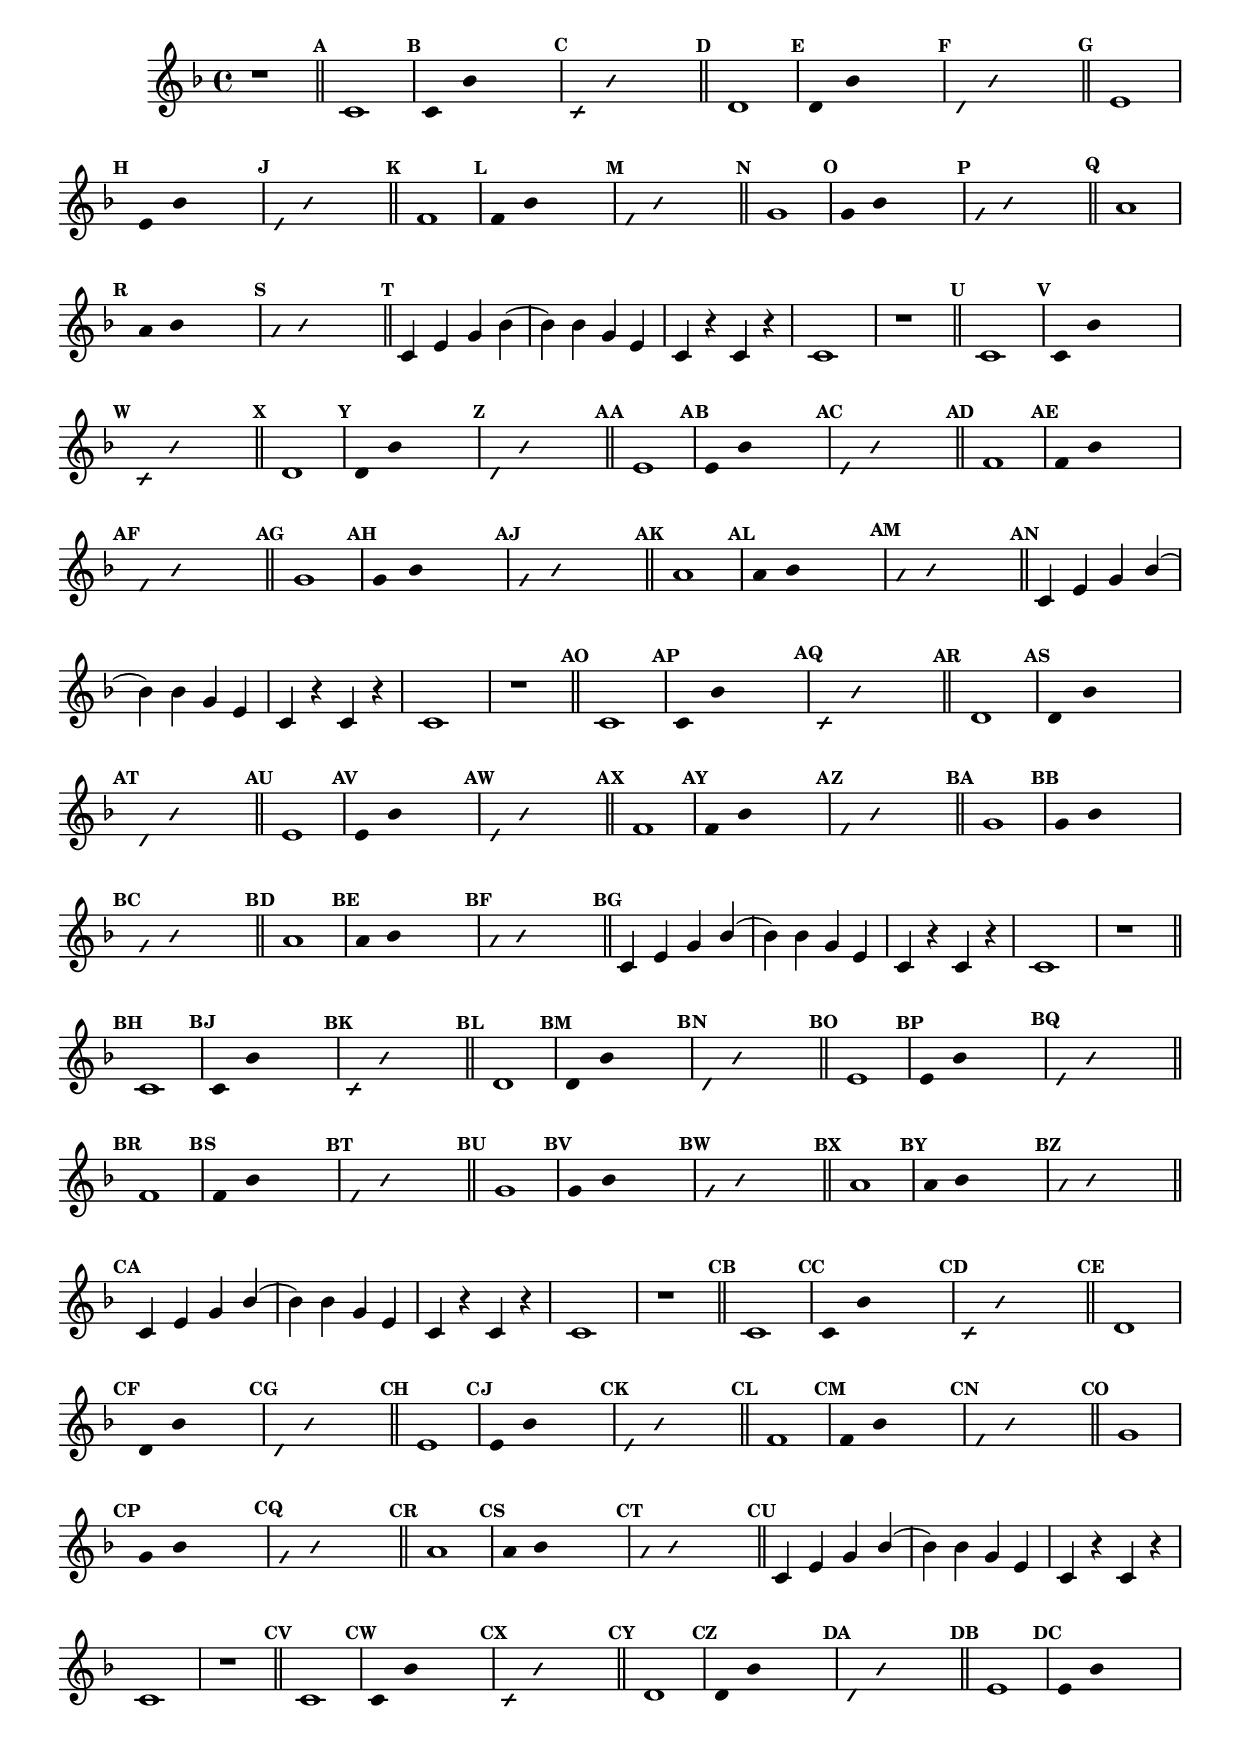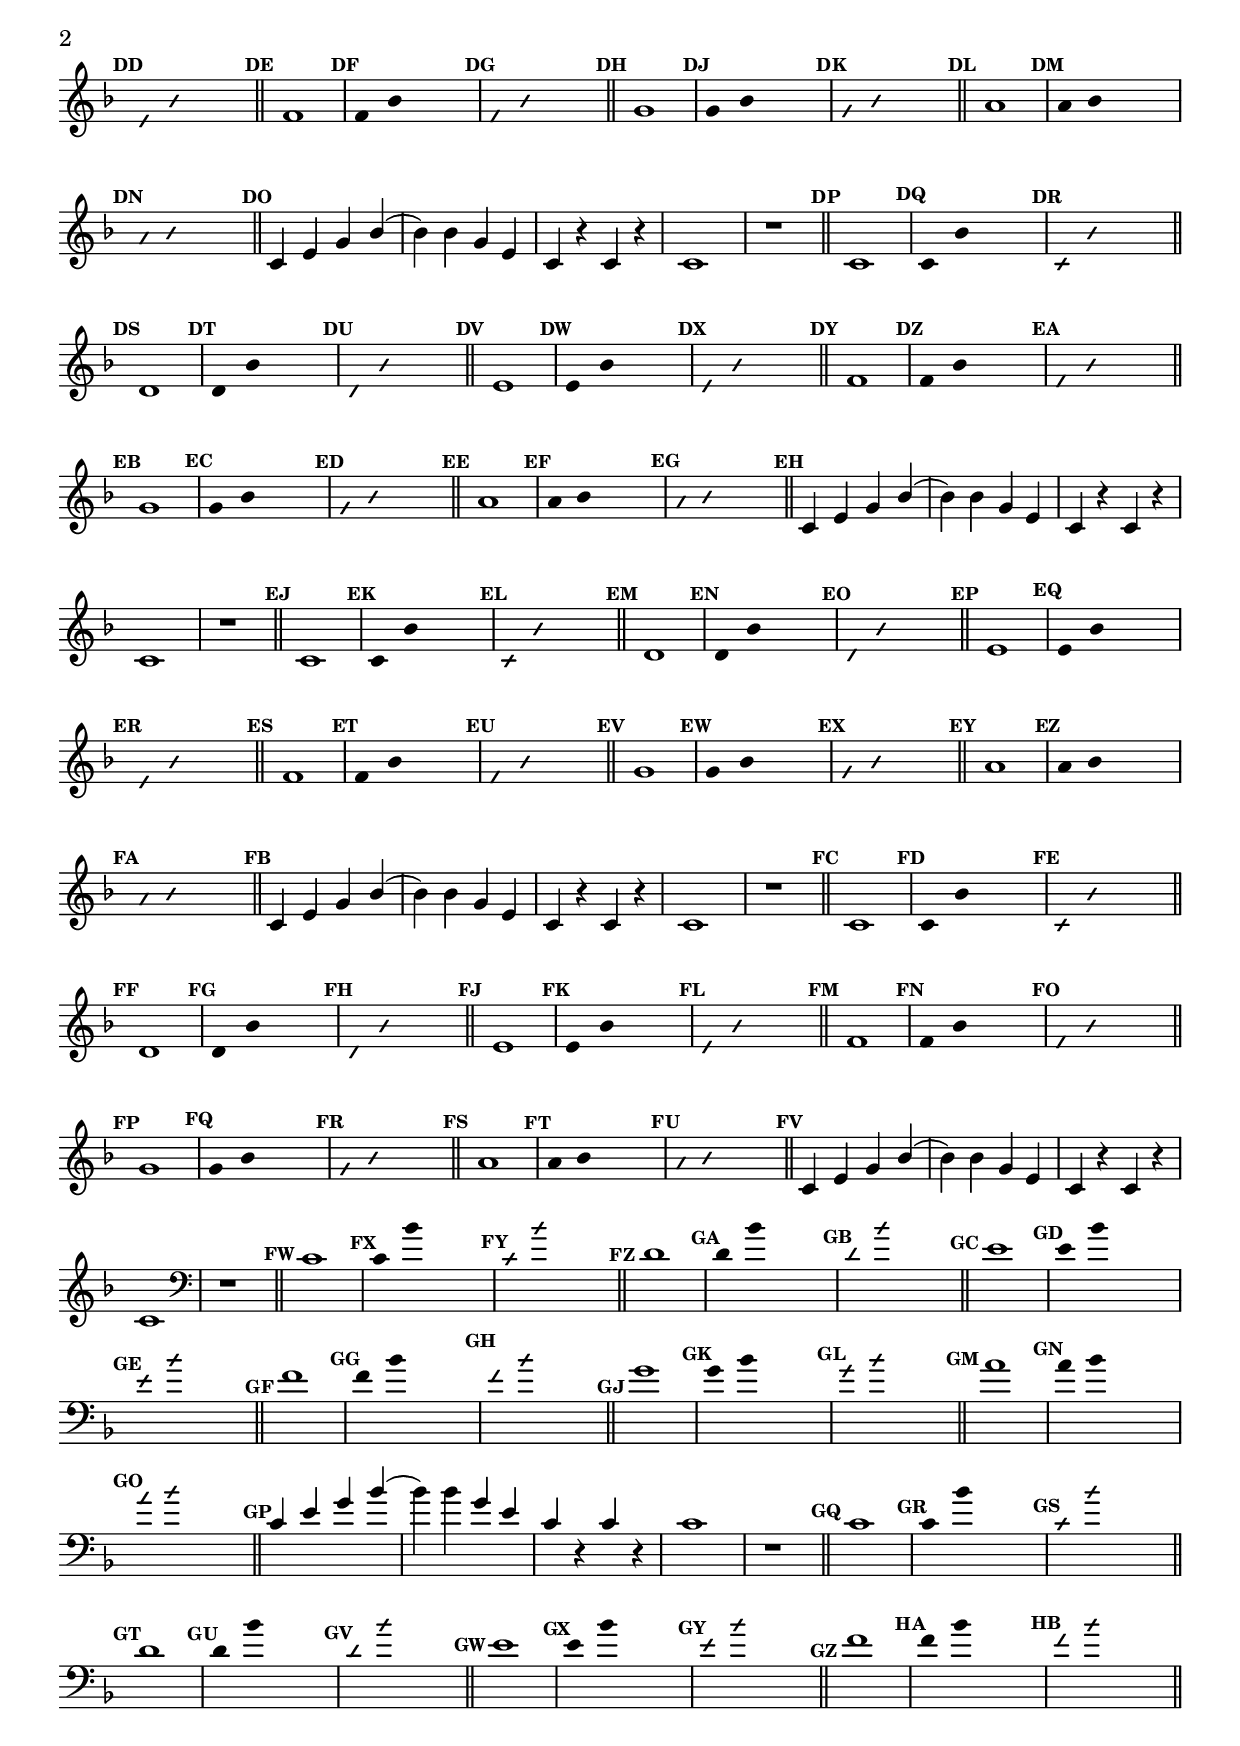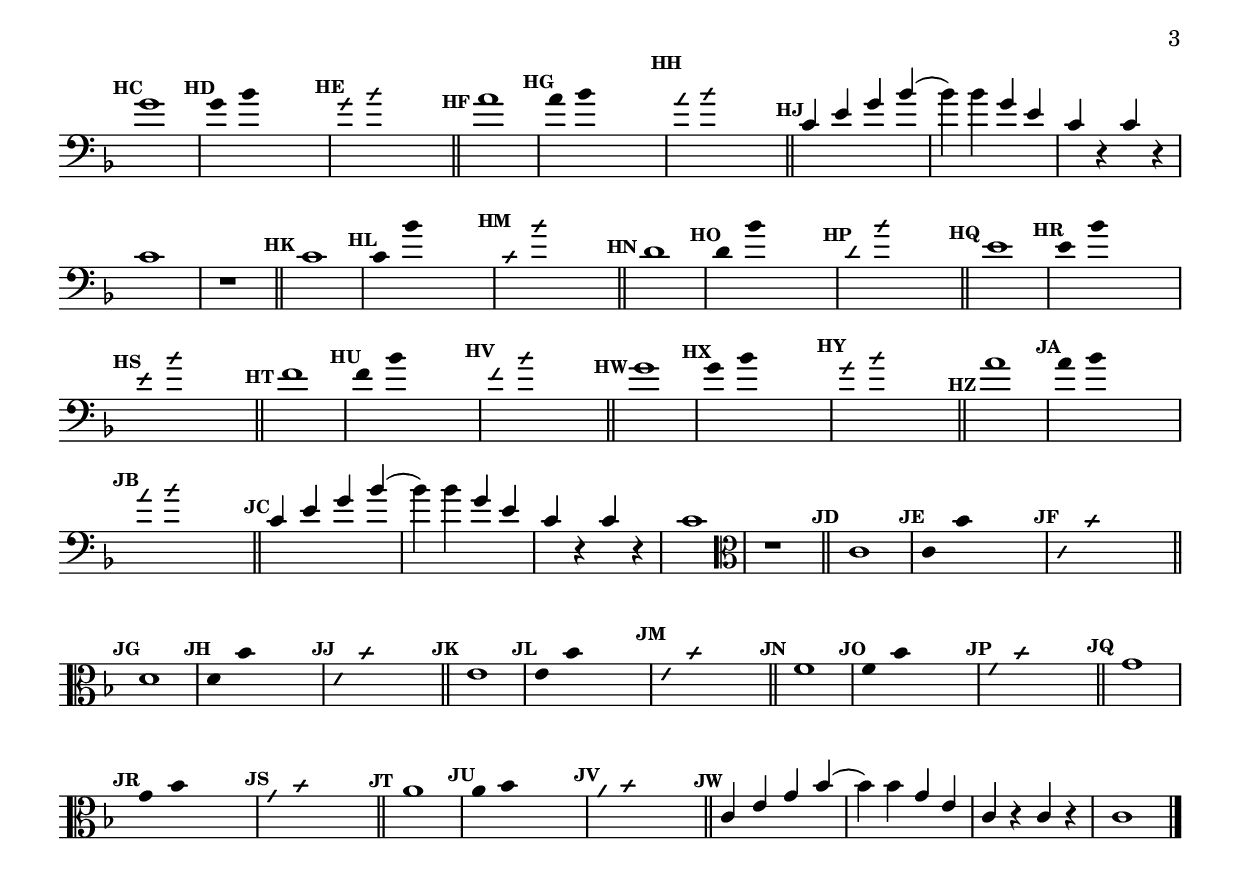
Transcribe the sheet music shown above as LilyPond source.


\version "2.14.2"

%\header { texidoc="35 - Aquecendo e Divertindo-se com a escala mixolidia" }

\relative c' {
  \override Staff.TimeSignature #'style = #'()
  \time 4/4 
  \key f \major
  \override Score.BarNumber #'transparent = ##t
  \override Score.RehearsalMark #'font-size = #-2
                                %\override Score.RehearsalMark #'font-family = #'
  \set Score.markFormatter = #format-mark-numbers

                                % CLARINETE

  \tag #'cl {
    r1

    \bar "||"

    \mark \default c1
    \override Stem #'transparent = ##t
    \override Beam #'transparent = ##t
    \override Voice.NoteHead #'stencil = #ly:text-interface::print
    \override Voice.NoteHead #'text = #(make-musicglyph-markup "noteheads.s2")

    \mark \default c4 bes' s2

    \override NoteHead #'style = #'slash
    \override NoteHead #'font-size = #-5
    \override Voice.NoteHead #'stencil = #ly:text-interface::print
    \override Voice.NoteHead #'text = #(make-musicglyph-markup "noteheads.s2slash")

    \mark \default c,4 bes' s2

    \revert NoteHead #'style
    \revert Stem #'transparent 
    \revert Beam #'transparent
    \revert NoteHead #'font-size
    \revert Voice.NoteHead #'stencil

    \revert Voice.NoteHead #'text
    \bar "||"


    \mark \default d,1

    \override Stem #'transparent = ##t
    \override Beam #'transparent = ##t
    \override Voice.NoteHead #'stencil = #ly:text-interface::print
    \override Voice.NoteHead #'text = #(make-musicglyph-markup "noteheads.s2")

    \mark \default d4 bes' s2

    \override NoteHead #'style = #'slash
    \override NoteHead #'font-size = #-5
    \override Voice.NoteHead #'stencil = #ly:text-interface::print
    \override Voice.NoteHead #'text = #(make-musicglyph-markup "noteheads.s2slash")

    \mark \default d,4 bes' s2

    \revert NoteHead #'style
    \revert Stem #'transparent 
    \revert Beam #'transparent
    \revert NoteHead #'font-size
    \revert Voice.NoteHead #'stencil

    \revert Voice.NoteHead #'text
    \bar "||"


    \mark \default e,1

    \override Stem #'transparent = ##t
    \override Beam #'transparent = ##t
    \override Voice.NoteHead #'stencil = #ly:text-interface::print
    \override Voice.NoteHead #'text = #(make-musicglyph-markup "noteheads.s2")

    \mark \default e4 bes' s2

    \override NoteHead #'style = #'slash
    \override NoteHead #'font-size = #-5
    \override Voice.NoteHead #'stencil = #ly:text-interface::print
    \override Voice.NoteHead #'text = #(make-musicglyph-markup "noteheads.s2slash")

    \mark \default e,4 bes' s2

    \revert NoteHead #'style
    \revert Stem #'transparent 
    \revert Beam #'transparent
    \revert NoteHead #'font-size
    \revert Voice.NoteHead #'stencil

    \revert Voice.NoteHead #'text
    \bar "||"

    \mark \default f1

    \override Stem #'transparent = ##t
    \override Beam #'transparent = ##t
    \override Voice.NoteHead #'stencil = #ly:text-interface::print
    \override Voice.NoteHead #'text = #(make-musicglyph-markup "noteheads.s2")

    \mark \default f4 bes s2

    \override NoteHead #'style = #'slash
    \override NoteHead #'font-size = #-5
    \override Voice.NoteHead #'stencil = #ly:text-interface::print
    \override Voice.NoteHead #'text = #(make-musicglyph-markup "noteheads.s2slash")

    \mark \default f4 bes s2

    \revert NoteHead #'style
    \revert Stem #'transparent 
    \revert Beam #'transparent
    \revert NoteHead #'font-size
    \revert Voice.NoteHead #'stencil

    \revert Voice.NoteHead #'text
    \bar "||"


    \mark \default g1

    \override Stem #'transparent = ##t
    \override Beam #'transparent = ##t
    \override Voice.NoteHead #'stencil = #ly:text-interface::print
    \override Voice.NoteHead #'text = #(make-musicglyph-markup "noteheads.s2")

    \mark \default g4 bes s2

    \override NoteHead #'style = #'slash
    \override NoteHead #'font-size = #-5
    \override Voice.NoteHead #'stencil = #ly:text-interface::print
    \override Voice.NoteHead #'text = #(make-musicglyph-markup "noteheads.s2slash")

    \mark \default g4 bes s2

    \revert NoteHead #'style
    \revert Stem #'transparent 
    \revert Beam #'transparent
    \revert NoteHead #'font-size
    \revert Voice.NoteHead #'stencil

    \revert Voice.NoteHead #'text
    \bar "||"


    \mark \default a1
    \override Stem #'transparent = ##t
    \override Beam #'transparent = ##t
    \override Voice.NoteHead #'stencil = #ly:text-interface::print
    \override Voice.NoteHead #'text = #(make-musicglyph-markup "noteheads.s2")

    \mark \default a4 bes s2

    \override NoteHead #'style = #'slash
    \override NoteHead #'font-size = #-5
    \override Voice.NoteHead #'stencil = #ly:text-interface::print
    \override Voice.NoteHead #'text = #(make-musicglyph-markup "noteheads.s2slash")

    \mark \default a4 bes s2

    \revert NoteHead #'style
    \revert Stem #'transparent 
    \revert Beam #'transparent
    \revert NoteHead #'font-size
    \revert Voice.NoteHead #'stencil

    \revert Voice.NoteHead #'text
    \bar "||"


    \bar "||"

    \mark \default 
    c,4 e g bes(
    \stemDown bes) bes \stemUp g e 
    c r c r
    c1

  }

                                % FLAUTA

  \tag #'fl {
    r1

    \bar "||"

    \mark \default c1
    \override Stem #'transparent = ##t
    \override Beam #'transparent = ##t
    \override Voice.NoteHead #'stencil = #ly:text-interface::print
    \override Voice.NoteHead #'text = #(make-musicglyph-markup "noteheads.s2")

    \mark \default c4 bes' s2

    \override NoteHead #'style = #'slash
    \override NoteHead #'font-size = #-5
    \override Voice.NoteHead #'stencil = #ly:text-interface::print
    \override Voice.NoteHead #'text = #(make-musicglyph-markup "noteheads.s2slash")

    \mark \default c,4 bes' s2

    \revert NoteHead #'style
    \revert Stem #'transparent 
    \revert Beam #'transparent
    \revert NoteHead #'font-size
    \revert Voice.NoteHead #'stencil

    \revert Voice.NoteHead #'text
    \bar "||"


    \mark \default d,1

    \override Stem #'transparent = ##t
    \override Beam #'transparent = ##t
    \override Voice.NoteHead #'stencil = #ly:text-interface::print
    \override Voice.NoteHead #'text = #(make-musicglyph-markup "noteheads.s2")

    \mark \default d4 bes' s2

    \override NoteHead #'style = #'slash
    \override NoteHead #'font-size = #-5
    \override Voice.NoteHead #'stencil = #ly:text-interface::print
    \override Voice.NoteHead #'text = #(make-musicglyph-markup "noteheads.s2slash")

    \mark \default d,4 bes' s2

    \revert NoteHead #'style
    \revert Stem #'transparent 
    \revert Beam #'transparent
    \revert NoteHead #'font-size
    \revert Voice.NoteHead #'stencil

    \revert Voice.NoteHead #'text
    \bar "||"


    \mark \default e,1

    \override Stem #'transparent = ##t
    \override Beam #'transparent = ##t
    \override Voice.NoteHead #'stencil = #ly:text-interface::print
    \override Voice.NoteHead #'text = #(make-musicglyph-markup "noteheads.s2")

    \mark \default e4 bes' s2

    \override NoteHead #'style = #'slash
    \override NoteHead #'font-size = #-5
    \override Voice.NoteHead #'stencil = #ly:text-interface::print
    \override Voice.NoteHead #'text = #(make-musicglyph-markup "noteheads.s2slash")

    \mark \default e,4 bes' s2

    \revert NoteHead #'style
    \revert Stem #'transparent 
    \revert Beam #'transparent
    \revert NoteHead #'font-size
    \revert Voice.NoteHead #'stencil

    \revert Voice.NoteHead #'text
    \bar "||"

    \mark \default f1

    \override Stem #'transparent = ##t
    \override Beam #'transparent = ##t
    \override Voice.NoteHead #'stencil = #ly:text-interface::print
    \override Voice.NoteHead #'text = #(make-musicglyph-markup "noteheads.s2")

    \mark \default f4 bes s2

    \override NoteHead #'style = #'slash
    \override NoteHead #'font-size = #-5
    \override Voice.NoteHead #'stencil = #ly:text-interface::print
    \override Voice.NoteHead #'text = #(make-musicglyph-markup "noteheads.s2slash")

    \mark \default f4 bes s2

    \revert NoteHead #'style
    \revert Stem #'transparent 
    \revert Beam #'transparent
    \revert NoteHead #'font-size
    \revert Voice.NoteHead #'stencil

    \revert Voice.NoteHead #'text
    \bar "||"


    \mark \default g1

    \override Stem #'transparent = ##t
    \override Beam #'transparent = ##t
    \override Voice.NoteHead #'stencil = #ly:text-interface::print
    \override Voice.NoteHead #'text = #(make-musicglyph-markup "noteheads.s2")

    \mark \default g4 bes s2

    \override NoteHead #'style = #'slash
    \override NoteHead #'font-size = #-5
    \override Voice.NoteHead #'stencil = #ly:text-interface::print
    \override Voice.NoteHead #'text = #(make-musicglyph-markup "noteheads.s2slash")

    \mark \default g4 bes s2

    \revert NoteHead #'style
    \revert Stem #'transparent 
    \revert Beam #'transparent
    \revert NoteHead #'font-size
    \revert Voice.NoteHead #'stencil

    \revert Voice.NoteHead #'text
    \bar "||"


    \mark \default a1
    \override Stem #'transparent = ##t
    \override Beam #'transparent = ##t
    \override Voice.NoteHead #'stencil = #ly:text-interface::print
    \override Voice.NoteHead #'text = #(make-musicglyph-markup "noteheads.s2")

    \mark \default a4 bes s2

    \override NoteHead #'style = #'slash
    \override NoteHead #'font-size = #-5
    \override Voice.NoteHead #'stencil = #ly:text-interface::print
    \override Voice.NoteHead #'text = #(make-musicglyph-markup "noteheads.s2slash")

    \mark \default a4 bes s2

    \revert NoteHead #'style
    \revert Stem #'transparent 
    \revert Beam #'transparent
    \revert NoteHead #'font-size
    \revert Voice.NoteHead #'stencil

    \revert Voice.NoteHead #'text
    \bar "||"


    \bar "||"

    \mark \default 
    c,4 e g bes(
    \stemDown bes) bes \stemUp g e 
    c r c r
    c1

  }

                                % OBOÉ

  \tag #'ob {
    r1

    \bar "||"

    \mark \default c1
    \override Stem #'transparent = ##t
    \override Beam #'transparent = ##t
    \override Voice.NoteHead #'stencil = #ly:text-interface::print
    \override Voice.NoteHead #'text = #(make-musicglyph-markup "noteheads.s2")

    \mark \default c4 bes' s2

    \override NoteHead #'style = #'slash
    \override NoteHead #'font-size = #-5
    \override Voice.NoteHead #'stencil = #ly:text-interface::print
    \override Voice.NoteHead #'text = #(make-musicglyph-markup "noteheads.s2slash")

    \mark \default c,4 bes' s2

    \revert NoteHead #'style
    \revert Stem #'transparent 
    \revert Beam #'transparent
    \revert NoteHead #'font-size
    \revert Voice.NoteHead #'stencil

    \revert Voice.NoteHead #'text
    \bar "||"


    \mark \default d,1

    \override Stem #'transparent = ##t
    \override Beam #'transparent = ##t
    \override Voice.NoteHead #'stencil = #ly:text-interface::print
    \override Voice.NoteHead #'text = #(make-musicglyph-markup "noteheads.s2")

    \mark \default d4 bes' s2

    \override NoteHead #'style = #'slash
    \override NoteHead #'font-size = #-5
    \override Voice.NoteHead #'stencil = #ly:text-interface::print
    \override Voice.NoteHead #'text = #(make-musicglyph-markup "noteheads.s2slash")

    \mark \default d,4 bes' s2

    \revert NoteHead #'style
    \revert Stem #'transparent 
    \revert Beam #'transparent
    \revert NoteHead #'font-size
    \revert Voice.NoteHead #'stencil

    \revert Voice.NoteHead #'text
    \bar "||"


    \mark \default e,1

    \override Stem #'transparent = ##t
    \override Beam #'transparent = ##t
    \override Voice.NoteHead #'stencil = #ly:text-interface::print
    \override Voice.NoteHead #'text = #(make-musicglyph-markup "noteheads.s2")

    \mark \default e4 bes' s2

    \override NoteHead #'style = #'slash
    \override NoteHead #'font-size = #-5
    \override Voice.NoteHead #'stencil = #ly:text-interface::print
    \override Voice.NoteHead #'text = #(make-musicglyph-markup "noteheads.s2slash")

    \mark \default e,4 bes' s2

    \revert NoteHead #'style
    \revert Stem #'transparent 
    \revert Beam #'transparent
    \revert NoteHead #'font-size
    \revert Voice.NoteHead #'stencil

    \revert Voice.NoteHead #'text
    \bar "||"

    \mark \default f1

    \override Stem #'transparent = ##t
    \override Beam #'transparent = ##t
    \override Voice.NoteHead #'stencil = #ly:text-interface::print
    \override Voice.NoteHead #'text = #(make-musicglyph-markup "noteheads.s2")

    \mark \default f4 bes s2

    \override NoteHead #'style = #'slash
    \override NoteHead #'font-size = #-5
    \override Voice.NoteHead #'stencil = #ly:text-interface::print
    \override Voice.NoteHead #'text = #(make-musicglyph-markup "noteheads.s2slash")

    \mark \default f4 bes s2

    \revert NoteHead #'style
    \revert Stem #'transparent 
    \revert Beam #'transparent
    \revert NoteHead #'font-size
    \revert Voice.NoteHead #'stencil

    \revert Voice.NoteHead #'text
    \bar "||"


    \mark \default g1

    \override Stem #'transparent = ##t
    \override Beam #'transparent = ##t
    \override Voice.NoteHead #'stencil = #ly:text-interface::print
    \override Voice.NoteHead #'text = #(make-musicglyph-markup "noteheads.s2")

    \mark \default g4 bes s2

    \override NoteHead #'style = #'slash
    \override NoteHead #'font-size = #-5
    \override Voice.NoteHead #'stencil = #ly:text-interface::print
    \override Voice.NoteHead #'text = #(make-musicglyph-markup "noteheads.s2slash")

    \mark \default g4 bes s2

    \revert NoteHead #'style
    \revert Stem #'transparent 
    \revert Beam #'transparent
    \revert NoteHead #'font-size
    \revert Voice.NoteHead #'stencil

    \revert Voice.NoteHead #'text
    \bar "||"


    \mark \default a1
    \override Stem #'transparent = ##t
    \override Beam #'transparent = ##t
    \override Voice.NoteHead #'stencil = #ly:text-interface::print
    \override Voice.NoteHead #'text = #(make-musicglyph-markup "noteheads.s2")

    \mark \default a4 bes s2

    \override NoteHead #'style = #'slash
    \override NoteHead #'font-size = #-5
    \override Voice.NoteHead #'stencil = #ly:text-interface::print
    \override Voice.NoteHead #'text = #(make-musicglyph-markup "noteheads.s2slash")

    \mark \default a4 bes s2

    \revert NoteHead #'style
    \revert Stem #'transparent 
    \revert Beam #'transparent
    \revert NoteHead #'font-size
    \revert Voice.NoteHead #'stencil

    \revert Voice.NoteHead #'text
    \bar "||"


    \bar "||"

    \mark \default 
    c,4 e g bes(
    \stemDown bes) bes \stemUp g e 
    c r c r
    c1

  }

                                % SAX ALTO

  \tag #'saxa {
    r1

    \bar "||"

    \mark \default c1
    \override Stem #'transparent = ##t
    \override Beam #'transparent = ##t
    \override Voice.NoteHead #'stencil = #ly:text-interface::print
    \override Voice.NoteHead #'text = #(make-musicglyph-markup "noteheads.s2")

    \mark \default c4 bes' s2

    \override NoteHead #'style = #'slash
    \override NoteHead #'font-size = #-5
    \override Voice.NoteHead #'stencil = #ly:text-interface::print
    \override Voice.NoteHead #'text = #(make-musicglyph-markup "noteheads.s2slash")

    \mark \default c,4 bes' s2

    \revert NoteHead #'style
    \revert Stem #'transparent 
    \revert Beam #'transparent
    \revert NoteHead #'font-size
    \revert Voice.NoteHead #'stencil

    \revert Voice.NoteHead #'text
    \bar "||"


    \mark \default d,1

    \override Stem #'transparent = ##t
    \override Beam #'transparent = ##t
    \override Voice.NoteHead #'stencil = #ly:text-interface::print
    \override Voice.NoteHead #'text = #(make-musicglyph-markup "noteheads.s2")

    \mark \default d4 bes' s2

    \override NoteHead #'style = #'slash
    \override NoteHead #'font-size = #-5
    \override Voice.NoteHead #'stencil = #ly:text-interface::print
    \override Voice.NoteHead #'text = #(make-musicglyph-markup "noteheads.s2slash")

    \mark \default d,4 bes' s2

    \revert NoteHead #'style
    \revert Stem #'transparent 
    \revert Beam #'transparent
    \revert NoteHead #'font-size
    \revert Voice.NoteHead #'stencil

    \revert Voice.NoteHead #'text
    \bar "||"


    \mark \default e,1

    \override Stem #'transparent = ##t
    \override Beam #'transparent = ##t
    \override Voice.NoteHead #'stencil = #ly:text-interface::print
    \override Voice.NoteHead #'text = #(make-musicglyph-markup "noteheads.s2")

    \mark \default e4 bes' s2

    \override NoteHead #'style = #'slash
    \override NoteHead #'font-size = #-5
    \override Voice.NoteHead #'stencil = #ly:text-interface::print
    \override Voice.NoteHead #'text = #(make-musicglyph-markup "noteheads.s2slash")

    \mark \default e,4 bes' s2

    \revert NoteHead #'style
    \revert Stem #'transparent 
    \revert Beam #'transparent
    \revert NoteHead #'font-size
    \revert Voice.NoteHead #'stencil

    \revert Voice.NoteHead #'text
    \bar "||"

    \mark \default f1

    \override Stem #'transparent = ##t
    \override Beam #'transparent = ##t
    \override Voice.NoteHead #'stencil = #ly:text-interface::print
    \override Voice.NoteHead #'text = #(make-musicglyph-markup "noteheads.s2")

    \mark \default f4 bes s2

    \override NoteHead #'style = #'slash
    \override NoteHead #'font-size = #-5
    \override Voice.NoteHead #'stencil = #ly:text-interface::print
    \override Voice.NoteHead #'text = #(make-musicglyph-markup "noteheads.s2slash")

    \mark \default f4 bes s2

    \revert NoteHead #'style
    \revert Stem #'transparent 
    \revert Beam #'transparent
    \revert NoteHead #'font-size
    \revert Voice.NoteHead #'stencil

    \revert Voice.NoteHead #'text
    \bar "||"


    \mark \default g1

    \override Stem #'transparent = ##t
    \override Beam #'transparent = ##t
    \override Voice.NoteHead #'stencil = #ly:text-interface::print
    \override Voice.NoteHead #'text = #(make-musicglyph-markup "noteheads.s2")

    \mark \default g4 bes s2

    \override NoteHead #'style = #'slash
    \override NoteHead #'font-size = #-5
    \override Voice.NoteHead #'stencil = #ly:text-interface::print
    \override Voice.NoteHead #'text = #(make-musicglyph-markup "noteheads.s2slash")

    \mark \default g4 bes s2

    \revert NoteHead #'style
    \revert Stem #'transparent 
    \revert Beam #'transparent
    \revert NoteHead #'font-size
    \revert Voice.NoteHead #'stencil

    \revert Voice.NoteHead #'text
    \bar "||"


    \mark \default a1
    \override Stem #'transparent = ##t
    \override Beam #'transparent = ##t
    \override Voice.NoteHead #'stencil = #ly:text-interface::print
    \override Voice.NoteHead #'text = #(make-musicglyph-markup "noteheads.s2")

    \mark \default a4 bes s2

    \override NoteHead #'style = #'slash
    \override NoteHead #'font-size = #-5
    \override Voice.NoteHead #'stencil = #ly:text-interface::print
    \override Voice.NoteHead #'text = #(make-musicglyph-markup "noteheads.s2slash")

    \mark \default a4 bes s2

    \revert NoteHead #'style
    \revert Stem #'transparent 
    \revert Beam #'transparent
    \revert NoteHead #'font-size
    \revert Voice.NoteHead #'stencil

    \revert Voice.NoteHead #'text
    \bar "||"


    \bar "||"

    \mark \default 
    c,4 e g bes(
    \stemDown bes) bes \stemUp g e 
    c r c r
    c1

  }

                                % SAX TENOR

  \tag #'saxt {
    r1

    \bar "||"

    \mark \default c1
    \override Stem #'transparent = ##t
    \override Beam #'transparent = ##t
    \override Voice.NoteHead #'stencil = #ly:text-interface::print
    \override Voice.NoteHead #'text = #(make-musicglyph-markup "noteheads.s2")

    \mark \default c4 bes' s2

    \override NoteHead #'style = #'slash
    \override NoteHead #'font-size = #-5
    \override Voice.NoteHead #'stencil = #ly:text-interface::print
    \override Voice.NoteHead #'text = #(make-musicglyph-markup "noteheads.s2slash")

    \mark \default c,4 bes' s2

    \revert NoteHead #'style
    \revert Stem #'transparent 
    \revert Beam #'transparent
    \revert NoteHead #'font-size
    \revert Voice.NoteHead #'stencil

    \revert Voice.NoteHead #'text
    \bar "||"


    \mark \default d,1

    \override Stem #'transparent = ##t
    \override Beam #'transparent = ##t
    \override Voice.NoteHead #'stencil = #ly:text-interface::print
    \override Voice.NoteHead #'text = #(make-musicglyph-markup "noteheads.s2")

    \mark \default d4 bes' s2

    \override NoteHead #'style = #'slash
    \override NoteHead #'font-size = #-5
    \override Voice.NoteHead #'stencil = #ly:text-interface::print
    \override Voice.NoteHead #'text = #(make-musicglyph-markup "noteheads.s2slash")

    \mark \default d,4 bes' s2

    \revert NoteHead #'style
    \revert Stem #'transparent 
    \revert Beam #'transparent
    \revert NoteHead #'font-size
    \revert Voice.NoteHead #'stencil

    \revert Voice.NoteHead #'text
    \bar "||"


    \mark \default e,1

    \override Stem #'transparent = ##t
    \override Beam #'transparent = ##t
    \override Voice.NoteHead #'stencil = #ly:text-interface::print
    \override Voice.NoteHead #'text = #(make-musicglyph-markup "noteheads.s2")

    \mark \default e4 bes' s2

    \override NoteHead #'style = #'slash
    \override NoteHead #'font-size = #-5
    \override Voice.NoteHead #'stencil = #ly:text-interface::print
    \override Voice.NoteHead #'text = #(make-musicglyph-markup "noteheads.s2slash")

    \mark \default e,4 bes' s2

    \revert NoteHead #'style
    \revert Stem #'transparent 
    \revert Beam #'transparent
    \revert NoteHead #'font-size
    \revert Voice.NoteHead #'stencil

    \revert Voice.NoteHead #'text
    \bar "||"

    \mark \default f1

    \override Stem #'transparent = ##t
    \override Beam #'transparent = ##t
    \override Voice.NoteHead #'stencil = #ly:text-interface::print
    \override Voice.NoteHead #'text = #(make-musicglyph-markup "noteheads.s2")

    \mark \default f4 bes s2

    \override NoteHead #'style = #'slash
    \override NoteHead #'font-size = #-5
    \override Voice.NoteHead #'stencil = #ly:text-interface::print
    \override Voice.NoteHead #'text = #(make-musicglyph-markup "noteheads.s2slash")

    \mark \default f4 bes s2

    \revert NoteHead #'style
    \revert Stem #'transparent 
    \revert Beam #'transparent
    \revert NoteHead #'font-size
    \revert Voice.NoteHead #'stencil

    \revert Voice.NoteHead #'text
    \bar "||"


    \mark \default g1

    \override Stem #'transparent = ##t
    \override Beam #'transparent = ##t
    \override Voice.NoteHead #'stencil = #ly:text-interface::print
    \override Voice.NoteHead #'text = #(make-musicglyph-markup "noteheads.s2")

    \mark \default g4 bes s2

    \override NoteHead #'style = #'slash
    \override NoteHead #'font-size = #-5
    \override Voice.NoteHead #'stencil = #ly:text-interface::print
    \override Voice.NoteHead #'text = #(make-musicglyph-markup "noteheads.s2slash")

    \mark \default g4 bes s2

    \revert NoteHead #'style
    \revert Stem #'transparent 
    \revert Beam #'transparent
    \revert NoteHead #'font-size
    \revert Voice.NoteHead #'stencil

    \revert Voice.NoteHead #'text
    \bar "||"


    \mark \default a1
    \override Stem #'transparent = ##t
    \override Beam #'transparent = ##t
    \override Voice.NoteHead #'stencil = #ly:text-interface::print
    \override Voice.NoteHead #'text = #(make-musicglyph-markup "noteheads.s2")

    \mark \default a4 bes s2

    \override NoteHead #'style = #'slash
    \override NoteHead #'font-size = #-5
    \override Voice.NoteHead #'stencil = #ly:text-interface::print
    \override Voice.NoteHead #'text = #(make-musicglyph-markup "noteheads.s2slash")

    \mark \default a4 bes s2

    \revert NoteHead #'style
    \revert Stem #'transparent 
    \revert Beam #'transparent
    \revert NoteHead #'font-size
    \revert Voice.NoteHead #'stencil

    \revert Voice.NoteHead #'text
    \bar "||"


    \bar "||"

    \mark \default 
    c,4 e g bes(
    \stemDown bes) bes \stemUp g e 
    c r c r
    c1

  }

                                % SAX GENES

  \tag #'saxg {
    r1

    \bar "||"

    \mark \default c1
    \override Stem #'transparent = ##t
    \override Beam #'transparent = ##t
    \override Voice.NoteHead #'stencil = #ly:text-interface::print
    \override Voice.NoteHead #'text = #(make-musicglyph-markup "noteheads.s2")

    \mark \default c4 bes' s2

    \override NoteHead #'style = #'slash
    \override NoteHead #'font-size = #-5
    \override Voice.NoteHead #'stencil = #ly:text-interface::print
    \override Voice.NoteHead #'text = #(make-musicglyph-markup "noteheads.s2slash")

    \mark \default c,4 bes' s2

    \revert NoteHead #'style
    \revert Stem #'transparent 
    \revert Beam #'transparent
    \revert NoteHead #'font-size
    \revert Voice.NoteHead #'stencil

    \revert Voice.NoteHead #'text
    \bar "||"


    \mark \default d,1

    \override Stem #'transparent = ##t
    \override Beam #'transparent = ##t
    \override Voice.NoteHead #'stencil = #ly:text-interface::print
    \override Voice.NoteHead #'text = #(make-musicglyph-markup "noteheads.s2")

    \mark \default d4 bes' s2

    \override NoteHead #'style = #'slash
    \override NoteHead #'font-size = #-5
    \override Voice.NoteHead #'stencil = #ly:text-interface::print
    \override Voice.NoteHead #'text = #(make-musicglyph-markup "noteheads.s2slash")

    \mark \default d,4 bes' s2

    \revert NoteHead #'style
    \revert Stem #'transparent 
    \revert Beam #'transparent
    \revert NoteHead #'font-size
    \revert Voice.NoteHead #'stencil

    \revert Voice.NoteHead #'text
    \bar "||"


    \mark \default e,1

    \override Stem #'transparent = ##t
    \override Beam #'transparent = ##t
    \override Voice.NoteHead #'stencil = #ly:text-interface::print
    \override Voice.NoteHead #'text = #(make-musicglyph-markup "noteheads.s2")

    \mark \default e4 bes' s2

    \override NoteHead #'style = #'slash
    \override NoteHead #'font-size = #-5
    \override Voice.NoteHead #'stencil = #ly:text-interface::print
    \override Voice.NoteHead #'text = #(make-musicglyph-markup "noteheads.s2slash")

    \mark \default e,4 bes' s2

    \revert NoteHead #'style
    \revert Stem #'transparent 
    \revert Beam #'transparent
    \revert NoteHead #'font-size
    \revert Voice.NoteHead #'stencil

    \revert Voice.NoteHead #'text
    \bar "||"

    \mark \default f1

    \override Stem #'transparent = ##t
    \override Beam #'transparent = ##t
    \override Voice.NoteHead #'stencil = #ly:text-interface::print
    \override Voice.NoteHead #'text = #(make-musicglyph-markup "noteheads.s2")

    \mark \default f4 bes s2

    \override NoteHead #'style = #'slash
    \override NoteHead #'font-size = #-5
    \override Voice.NoteHead #'stencil = #ly:text-interface::print
    \override Voice.NoteHead #'text = #(make-musicglyph-markup "noteheads.s2slash")

    \mark \default f4 bes s2

    \revert NoteHead #'style
    \revert Stem #'transparent 
    \revert Beam #'transparent
    \revert NoteHead #'font-size
    \revert Voice.NoteHead #'stencil

    \revert Voice.NoteHead #'text
    \bar "||"


    \mark \default g1

    \override Stem #'transparent = ##t
    \override Beam #'transparent = ##t
    \override Voice.NoteHead #'stencil = #ly:text-interface::print
    \override Voice.NoteHead #'text = #(make-musicglyph-markup "noteheads.s2")

    \mark \default g4 bes s2

    \override NoteHead #'style = #'slash
    \override NoteHead #'font-size = #-5
    \override Voice.NoteHead #'stencil = #ly:text-interface::print
    \override Voice.NoteHead #'text = #(make-musicglyph-markup "noteheads.s2slash")

    \mark \default g4 bes s2

    \revert NoteHead #'style
    \revert Stem #'transparent 
    \revert Beam #'transparent
    \revert NoteHead #'font-size
    \revert Voice.NoteHead #'stencil

    \revert Voice.NoteHead #'text
    \bar "||"


    \mark \default a1
    \override Stem #'transparent = ##t
    \override Beam #'transparent = ##t
    \override Voice.NoteHead #'stencil = #ly:text-interface::print
    \override Voice.NoteHead #'text = #(make-musicglyph-markup "noteheads.s2")

    \mark \default a4 bes s2

    \override NoteHead #'style = #'slash
    \override NoteHead #'font-size = #-5
    \override Voice.NoteHead #'stencil = #ly:text-interface::print
    \override Voice.NoteHead #'text = #(make-musicglyph-markup "noteheads.s2slash")

    \mark \default a4 bes s2

    \revert NoteHead #'style
    \revert Stem #'transparent 
    \revert Beam #'transparent
    \revert NoteHead #'font-size
    \revert Voice.NoteHead #'stencil

    \revert Voice.NoteHead #'text
    \bar "||"


    \bar "||"

    \mark \default 
    c,4 e g bes(
    \stemDown bes) bes \stemUp g e 
    c r c r
    c1

  }

                                % TROMPETE

  \tag #'tpt {
    r1

    \bar "||"

    \mark \default c1
    \override Stem #'transparent = ##t
    \override Beam #'transparent = ##t
    \override Voice.NoteHead #'stencil = #ly:text-interface::print
    \override Voice.NoteHead #'text = #(make-musicglyph-markup "noteheads.s2")

    \mark \default c4 bes' s2

    \override NoteHead #'style = #'slash
    \override NoteHead #'font-size = #-5
    \override Voice.NoteHead #'stencil = #ly:text-interface::print
    \override Voice.NoteHead #'text = #(make-musicglyph-markup "noteheads.s2slash")

    \mark \default c,4 bes' s2

    \revert NoteHead #'style
    \revert Stem #'transparent 
    \revert Beam #'transparent
    \revert NoteHead #'font-size
    \revert Voice.NoteHead #'stencil

    \revert Voice.NoteHead #'text
    \bar "||"


    \mark \default d,1

    \override Stem #'transparent = ##t
    \override Beam #'transparent = ##t
    \override Voice.NoteHead #'stencil = #ly:text-interface::print
    \override Voice.NoteHead #'text = #(make-musicglyph-markup "noteheads.s2")

    \mark \default d4 bes' s2

    \override NoteHead #'style = #'slash
    \override NoteHead #'font-size = #-5
    \override Voice.NoteHead #'stencil = #ly:text-interface::print
    \override Voice.NoteHead #'text = #(make-musicglyph-markup "noteheads.s2slash")

    \mark \default d,4 bes' s2

    \revert NoteHead #'style
    \revert Stem #'transparent 
    \revert Beam #'transparent
    \revert NoteHead #'font-size
    \revert Voice.NoteHead #'stencil

    \revert Voice.NoteHead #'text
    \bar "||"


    \mark \default e,1

    \override Stem #'transparent = ##t
    \override Beam #'transparent = ##t
    \override Voice.NoteHead #'stencil = #ly:text-interface::print
    \override Voice.NoteHead #'text = #(make-musicglyph-markup "noteheads.s2")

    \mark \default e4 bes' s2

    \override NoteHead #'style = #'slash
    \override NoteHead #'font-size = #-5
    \override Voice.NoteHead #'stencil = #ly:text-interface::print
    \override Voice.NoteHead #'text = #(make-musicglyph-markup "noteheads.s2slash")

    \mark \default e,4 bes' s2

    \revert NoteHead #'style
    \revert Stem #'transparent 
    \revert Beam #'transparent
    \revert NoteHead #'font-size
    \revert Voice.NoteHead #'stencil

    \revert Voice.NoteHead #'text
    \bar "||"

    \mark \default f1

    \override Stem #'transparent = ##t
    \override Beam #'transparent = ##t
    \override Voice.NoteHead #'stencil = #ly:text-interface::print
    \override Voice.NoteHead #'text = #(make-musicglyph-markup "noteheads.s2")

    \mark \default f4 bes s2

    \override NoteHead #'style = #'slash
    \override NoteHead #'font-size = #-5
    \override Voice.NoteHead #'stencil = #ly:text-interface::print
    \override Voice.NoteHead #'text = #(make-musicglyph-markup "noteheads.s2slash")

    \mark \default f4 bes s2

    \revert NoteHead #'style
    \revert Stem #'transparent 
    \revert Beam #'transparent
    \revert NoteHead #'font-size
    \revert Voice.NoteHead #'stencil

    \revert Voice.NoteHead #'text
    \bar "||"


    \mark \default g1

    \override Stem #'transparent = ##t
    \override Beam #'transparent = ##t
    \override Voice.NoteHead #'stencil = #ly:text-interface::print
    \override Voice.NoteHead #'text = #(make-musicglyph-markup "noteheads.s2")

    \mark \default g4 bes s2

    \override NoteHead #'style = #'slash
    \override NoteHead #'font-size = #-5
    \override Voice.NoteHead #'stencil = #ly:text-interface::print
    \override Voice.NoteHead #'text = #(make-musicglyph-markup "noteheads.s2slash")

    \mark \default g4 bes s2

    \revert NoteHead #'style
    \revert Stem #'transparent 
    \revert Beam #'transparent
    \revert NoteHead #'font-size
    \revert Voice.NoteHead #'stencil

    \revert Voice.NoteHead #'text
    \bar "||"


    \mark \default a1
    \override Stem #'transparent = ##t
    \override Beam #'transparent = ##t
    \override Voice.NoteHead #'stencil = #ly:text-interface::print
    \override Voice.NoteHead #'text = #(make-musicglyph-markup "noteheads.s2")

    \mark \default a4 bes s2

    \override NoteHead #'style = #'slash
    \override NoteHead #'font-size = #-5
    \override Voice.NoteHead #'stencil = #ly:text-interface::print
    \override Voice.NoteHead #'text = #(make-musicglyph-markup "noteheads.s2slash")

    \mark \default a4 bes s2

    \revert NoteHead #'style
    \revert Stem #'transparent 
    \revert Beam #'transparent
    \revert NoteHead #'font-size
    \revert Voice.NoteHead #'stencil

    \revert Voice.NoteHead #'text
    \bar "||"


    \bar "||"

    \mark \default 
    c,4 e g bes(
    \stemDown bes) bes \stemUp g e 
    c r c r
    c1

  }

                                % TROMPA

  \tag #'tpa {
    r1

    \bar "||"

    \mark \default c1
    \override Stem #'transparent = ##t
    \override Beam #'transparent = ##t
    \override Voice.NoteHead #'stencil = #ly:text-interface::print
    \override Voice.NoteHead #'text = #(make-musicglyph-markup "noteheads.s2")

    \mark \default c4 bes' s2

    \override NoteHead #'style = #'slash
    \override NoteHead #'font-size = #-5
    \override Voice.NoteHead #'stencil = #ly:text-interface::print
    \override Voice.NoteHead #'text = #(make-musicglyph-markup "noteheads.s2slash")

    \mark \default c,4 bes' s2

    \revert NoteHead #'style
    \revert Stem #'transparent 
    \revert Beam #'transparent
    \revert NoteHead #'font-size
    \revert Voice.NoteHead #'stencil

    \revert Voice.NoteHead #'text
    \bar "||"


    \mark \default d,1

    \override Stem #'transparent = ##t
    \override Beam #'transparent = ##t
    \override Voice.NoteHead #'stencil = #ly:text-interface::print
    \override Voice.NoteHead #'text = #(make-musicglyph-markup "noteheads.s2")

    \mark \default d4 bes' s2

    \override NoteHead #'style = #'slash
    \override NoteHead #'font-size = #-5
    \override Voice.NoteHead #'stencil = #ly:text-interface::print
    \override Voice.NoteHead #'text = #(make-musicglyph-markup "noteheads.s2slash")

    \mark \default d,4 bes' s2

    \revert NoteHead #'style
    \revert Stem #'transparent 
    \revert Beam #'transparent
    \revert NoteHead #'font-size
    \revert Voice.NoteHead #'stencil

    \revert Voice.NoteHead #'text
    \bar "||"


    \mark \default e,1

    \override Stem #'transparent = ##t
    \override Beam #'transparent = ##t
    \override Voice.NoteHead #'stencil = #ly:text-interface::print
    \override Voice.NoteHead #'text = #(make-musicglyph-markup "noteheads.s2")

    \mark \default e4 bes' s2

    \override NoteHead #'style = #'slash
    \override NoteHead #'font-size = #-5
    \override Voice.NoteHead #'stencil = #ly:text-interface::print
    \override Voice.NoteHead #'text = #(make-musicglyph-markup "noteheads.s2slash")

    \mark \default e,4 bes' s2

    \revert NoteHead #'style
    \revert Stem #'transparent 
    \revert Beam #'transparent
    \revert NoteHead #'font-size
    \revert Voice.NoteHead #'stencil

    \revert Voice.NoteHead #'text
    \bar "||"

    \mark \default f1

    \override Stem #'transparent = ##t
    \override Beam #'transparent = ##t
    \override Voice.NoteHead #'stencil = #ly:text-interface::print
    \override Voice.NoteHead #'text = #(make-musicglyph-markup "noteheads.s2")

    \mark \default f4 bes s2

    \override NoteHead #'style = #'slash
    \override NoteHead #'font-size = #-5
    \override Voice.NoteHead #'stencil = #ly:text-interface::print
    \override Voice.NoteHead #'text = #(make-musicglyph-markup "noteheads.s2slash")

    \mark \default f4 bes s2

    \revert NoteHead #'style
    \revert Stem #'transparent 
    \revert Beam #'transparent
    \revert NoteHead #'font-size
    \revert Voice.NoteHead #'stencil

    \revert Voice.NoteHead #'text
    \bar "||"


    \mark \default g1

    \override Stem #'transparent = ##t
    \override Beam #'transparent = ##t
    \override Voice.NoteHead #'stencil = #ly:text-interface::print
    \override Voice.NoteHead #'text = #(make-musicglyph-markup "noteheads.s2")

    \mark \default g4 bes s2

    \override NoteHead #'style = #'slash
    \override NoteHead #'font-size = #-5
    \override Voice.NoteHead #'stencil = #ly:text-interface::print
    \override Voice.NoteHead #'text = #(make-musicglyph-markup "noteheads.s2slash")

    \mark \default g4 bes s2

    \revert NoteHead #'style
    \revert Stem #'transparent 
    \revert Beam #'transparent
    \revert NoteHead #'font-size
    \revert Voice.NoteHead #'stencil

    \revert Voice.NoteHead #'text
    \bar "||"


    \mark \default a1
    \override Stem #'transparent = ##t
    \override Beam #'transparent = ##t
    \override Voice.NoteHead #'stencil = #ly:text-interface::print
    \override Voice.NoteHead #'text = #(make-musicglyph-markup "noteheads.s2")

    \mark \default a4 bes s2

    \override NoteHead #'style = #'slash
    \override NoteHead #'font-size = #-5
    \override Voice.NoteHead #'stencil = #ly:text-interface::print
    \override Voice.NoteHead #'text = #(make-musicglyph-markup "noteheads.s2slash")

    \mark \default a4 bes s2

    \revert NoteHead #'style
    \revert Stem #'transparent 
    \revert Beam #'transparent
    \revert NoteHead #'font-size
    \revert Voice.NoteHead #'stencil

    \revert Voice.NoteHead #'text
    \bar "||"


    \bar "||"

    \mark \default 
    c,4 e g bes(
    \stemDown bes) bes \stemUp g e 
    c r c r
    c1

  }

                                % TROMPA OP

  \tag #'tpaop {
    r1

    \bar "||"

    \mark \default c1
    \override Stem #'transparent = ##t
    \override Beam #'transparent = ##t
    \override Voice.NoteHead #'stencil = #ly:text-interface::print
    \override Voice.NoteHead #'text = #(make-musicglyph-markup "noteheads.s2")

    \mark \default c4 bes' s2

    \override NoteHead #'style = #'slash
    \override NoteHead #'font-size = #-5
    \override Voice.NoteHead #'stencil = #ly:text-interface::print
    \override Voice.NoteHead #'text = #(make-musicglyph-markup "noteheads.s2slash")

    \mark \default c,4 bes' s2

    \revert NoteHead #'style
    \revert Stem #'transparent 
    \revert Beam #'transparent
    \revert NoteHead #'font-size
    \revert Voice.NoteHead #'stencil

    \revert Voice.NoteHead #'text
    \bar "||"


    \mark \default d,1

    \override Stem #'transparent = ##t
    \override Beam #'transparent = ##t
    \override Voice.NoteHead #'stencil = #ly:text-interface::print
    \override Voice.NoteHead #'text = #(make-musicglyph-markup "noteheads.s2")

    \mark \default d4 bes' s2

    \override NoteHead #'style = #'slash
    \override NoteHead #'font-size = #-5
    \override Voice.NoteHead #'stencil = #ly:text-interface::print
    \override Voice.NoteHead #'text = #(make-musicglyph-markup "noteheads.s2slash")

    \mark \default d,4 bes' s2

    \revert NoteHead #'style
    \revert Stem #'transparent 
    \revert Beam #'transparent
    \revert NoteHead #'font-size
    \revert Voice.NoteHead #'stencil

    \revert Voice.NoteHead #'text
    \bar "||"


    \mark \default e,1

    \override Stem #'transparent = ##t
    \override Beam #'transparent = ##t
    \override Voice.NoteHead #'stencil = #ly:text-interface::print
    \override Voice.NoteHead #'text = #(make-musicglyph-markup "noteheads.s2")

    \mark \default e4 bes' s2

    \override NoteHead #'style = #'slash
    \override NoteHead #'font-size = #-5
    \override Voice.NoteHead #'stencil = #ly:text-interface::print
    \override Voice.NoteHead #'text = #(make-musicglyph-markup "noteheads.s2slash")

    \mark \default e,4 bes' s2

    \revert NoteHead #'style
    \revert Stem #'transparent 
    \revert Beam #'transparent
    \revert NoteHead #'font-size
    \revert Voice.NoteHead #'stencil

    \revert Voice.NoteHead #'text
    \bar "||"

    \mark \default f1

    \override Stem #'transparent = ##t
    \override Beam #'transparent = ##t
    \override Voice.NoteHead #'stencil = #ly:text-interface::print
    \override Voice.NoteHead #'text = #(make-musicglyph-markup "noteheads.s2")

    \mark \default f4 bes s2

    \override NoteHead #'style = #'slash
    \override NoteHead #'font-size = #-5
    \override Voice.NoteHead #'stencil = #ly:text-interface::print
    \override Voice.NoteHead #'text = #(make-musicglyph-markup "noteheads.s2slash")

    \mark \default f4 bes s2

    \revert NoteHead #'style
    \revert Stem #'transparent 
    \revert Beam #'transparent
    \revert NoteHead #'font-size
    \revert Voice.NoteHead #'stencil

    \revert Voice.NoteHead #'text
    \bar "||"


    \mark \default g1

    \override Stem #'transparent = ##t
    \override Beam #'transparent = ##t
    \override Voice.NoteHead #'stencil = #ly:text-interface::print
    \override Voice.NoteHead #'text = #(make-musicglyph-markup "noteheads.s2")

    \mark \default g4 bes s2

    \override NoteHead #'style = #'slash
    \override NoteHead #'font-size = #-5
    \override Voice.NoteHead #'stencil = #ly:text-interface::print
    \override Voice.NoteHead #'text = #(make-musicglyph-markup "noteheads.s2slash")

    \mark \default g4 bes s2

    \revert NoteHead #'style
    \revert Stem #'transparent 
    \revert Beam #'transparent
    \revert NoteHead #'font-size
    \revert Voice.NoteHead #'stencil

    \revert Voice.NoteHead #'text
    \bar "||"


    \mark \default a1
    \override Stem #'transparent = ##t
    \override Beam #'transparent = ##t
    \override Voice.NoteHead #'stencil = #ly:text-interface::print
    \override Voice.NoteHead #'text = #(make-musicglyph-markup "noteheads.s2")

    \mark \default a4 bes s2

    \override NoteHead #'style = #'slash
    \override NoteHead #'font-size = #-5
    \override Voice.NoteHead #'stencil = #ly:text-interface::print
    \override Voice.NoteHead #'text = #(make-musicglyph-markup "noteheads.s2slash")

    \mark \default a4 bes s2

    \revert NoteHead #'style
    \revert Stem #'transparent 
    \revert Beam #'transparent
    \revert NoteHead #'font-size
    \revert Voice.NoteHead #'stencil

    \revert Voice.NoteHead #'text
    \bar "||"


    \bar "||"

    \mark \default 
    c,4 e g bes(
    \stemDown bes) bes \stemUp g e 
    c r c r
    c1

  }

                                % TROMBONE

  \tag #'tbn {
    \clef bass
    r1

    \bar "||"

    \mark \default c1
    \override Stem #'transparent = ##t
    \override Beam #'transparent = ##t
    \override Voice.NoteHead #'stencil = #ly:text-interface::print
    \override Voice.NoteHead #'text = #(make-musicglyph-markup "noteheads.s2")

    \mark \default c4 bes' s2

    \override NoteHead #'style = #'slash
    \override NoteHead #'font-size = #-5
    \override Voice.NoteHead #'stencil = #ly:text-interface::print
    \override Voice.NoteHead #'text = #(make-musicglyph-markup "noteheads.s2slash")

    \mark \default c,4 bes' s2

    \revert NoteHead #'style
    \revert Stem #'transparent 
    \revert Beam #'transparent
    \revert NoteHead #'font-size
    \revert Voice.NoteHead #'stencil

    \revert Voice.NoteHead #'text
    \bar "||"


    \mark \default d,1

    \override Stem #'transparent = ##t
    \override Beam #'transparent = ##t
    \override Voice.NoteHead #'stencil = #ly:text-interface::print
    \override Voice.NoteHead #'text = #(make-musicglyph-markup "noteheads.s2")

    \mark \default d4 bes' s2

    \override NoteHead #'style = #'slash
    \override NoteHead #'font-size = #-5
    \override Voice.NoteHead #'stencil = #ly:text-interface::print
    \override Voice.NoteHead #'text = #(make-musicglyph-markup "noteheads.s2slash")

    \mark \default d,4 bes' s2

    \revert NoteHead #'style
    \revert Stem #'transparent 
    \revert Beam #'transparent
    \revert NoteHead #'font-size
    \revert Voice.NoteHead #'stencil

    \revert Voice.NoteHead #'text
    \bar "||"


    \mark \default e,1

    \override Stem #'transparent = ##t
    \override Beam #'transparent = ##t
    \override Voice.NoteHead #'stencil = #ly:text-interface::print
    \override Voice.NoteHead #'text = #(make-musicglyph-markup "noteheads.s2")

    \mark \default e4 bes' s2

    \override NoteHead #'style = #'slash
    \override NoteHead #'font-size = #-5
    \override Voice.NoteHead #'stencil = #ly:text-interface::print
    \override Voice.NoteHead #'text = #(make-musicglyph-markup "noteheads.s2slash")

    \mark \default e,4 bes' s2

    \revert NoteHead #'style
    \revert Stem #'transparent 
    \revert Beam #'transparent
    \revert NoteHead #'font-size
    \revert Voice.NoteHead #'stencil

    \revert Voice.NoteHead #'text
    \bar "||"

    \mark \default f1

    \override Stem #'transparent = ##t
    \override Beam #'transparent = ##t
    \override Voice.NoteHead #'stencil = #ly:text-interface::print
    \override Voice.NoteHead #'text = #(make-musicglyph-markup "noteheads.s2")

    \mark \default f4 bes s2

    \override NoteHead #'style = #'slash
    \override NoteHead #'font-size = #-5
    \override Voice.NoteHead #'stencil = #ly:text-interface::print
    \override Voice.NoteHead #'text = #(make-musicglyph-markup "noteheads.s2slash")

    \mark \default f4 bes s2

    \revert NoteHead #'style
    \revert Stem #'transparent 
    \revert Beam #'transparent
    \revert NoteHead #'font-size
    \revert Voice.NoteHead #'stencil

    \revert Voice.NoteHead #'text
    \bar "||"


    \mark \default g1

    \override Stem #'transparent = ##t
    \override Beam #'transparent = ##t
    \override Voice.NoteHead #'stencil = #ly:text-interface::print
    \override Voice.NoteHead #'text = #(make-musicglyph-markup "noteheads.s2")

    \mark \default g4 bes s2

    \override NoteHead #'style = #'slash
    \override NoteHead #'font-size = #-5
    \override Voice.NoteHead #'stencil = #ly:text-interface::print
    \override Voice.NoteHead #'text = #(make-musicglyph-markup "noteheads.s2slash")

    \mark \default g4 bes s2

    \revert NoteHead #'style
    \revert Stem #'transparent 
    \revert Beam #'transparent
    \revert NoteHead #'font-size
    \revert Voice.NoteHead #'stencil

    \revert Voice.NoteHead #'text
    \bar "||"


    \mark \default a1
    \override Stem #'transparent = ##t
    \override Beam #'transparent = ##t
    \override Voice.NoteHead #'stencil = #ly:text-interface::print
    \override Voice.NoteHead #'text = #(make-musicglyph-markup "noteheads.s2")

    \mark \default a4 bes s2

    \override NoteHead #'style = #'slash
    \override NoteHead #'font-size = #-5
    \override Voice.NoteHead #'stencil = #ly:text-interface::print
    \override Voice.NoteHead #'text = #(make-musicglyph-markup "noteheads.s2slash")

    \mark \default a4 bes s2

    \revert NoteHead #'style
    \revert Stem #'transparent 
    \revert Beam #'transparent
    \revert NoteHead #'font-size
    \revert Voice.NoteHead #'stencil

    \revert Voice.NoteHead #'text
    \bar "||"


    \bar "||"

    \mark \default 
    c,4 e g bes(
    \stemDown bes) bes \stemUp g e 
    c r c r
    c1

  }

                                % TUBA MIB

  \tag #'tbamib {
    \clef bass
    r1

    \bar "||"

    \mark \default c1
    \override Stem #'transparent = ##t
    \override Beam #'transparent = ##t
    \override Voice.NoteHead #'stencil = #ly:text-interface::print
    \override Voice.NoteHead #'text = #(make-musicglyph-markup "noteheads.s2")

    \mark \default c4 bes' s2

    \override NoteHead #'style = #'slash
    \override NoteHead #'font-size = #-5
    \override Voice.NoteHead #'stencil = #ly:text-interface::print
    \override Voice.NoteHead #'text = #(make-musicglyph-markup "noteheads.s2slash")

    \mark \default c,4 bes' s2

    \revert NoteHead #'style
    \revert Stem #'transparent 
    \revert Beam #'transparent
    \revert NoteHead #'font-size
    \revert Voice.NoteHead #'stencil

    \revert Voice.NoteHead #'text
    \bar "||"


    \mark \default d,1

    \override Stem #'transparent = ##t
    \override Beam #'transparent = ##t
    \override Voice.NoteHead #'stencil = #ly:text-interface::print
    \override Voice.NoteHead #'text = #(make-musicglyph-markup "noteheads.s2")

    \mark \default d4 bes' s2

    \override NoteHead #'style = #'slash
    \override NoteHead #'font-size = #-5
    \override Voice.NoteHead #'stencil = #ly:text-interface::print
    \override Voice.NoteHead #'text = #(make-musicglyph-markup "noteheads.s2slash")

    \mark \default d,4 bes' s2

    \revert NoteHead #'style
    \revert Stem #'transparent 
    \revert Beam #'transparent
    \revert NoteHead #'font-size
    \revert Voice.NoteHead #'stencil

    \revert Voice.NoteHead #'text
    \bar "||"


    \mark \default e,1

    \override Stem #'transparent = ##t
    \override Beam #'transparent = ##t
    \override Voice.NoteHead #'stencil = #ly:text-interface::print
    \override Voice.NoteHead #'text = #(make-musicglyph-markup "noteheads.s2")

    \mark \default e4 bes' s2

    \override NoteHead #'style = #'slash
    \override NoteHead #'font-size = #-5
    \override Voice.NoteHead #'stencil = #ly:text-interface::print
    \override Voice.NoteHead #'text = #(make-musicglyph-markup "noteheads.s2slash")

    \mark \default e,4 bes' s2

    \revert NoteHead #'style
    \revert Stem #'transparent 
    \revert Beam #'transparent
    \revert NoteHead #'font-size
    \revert Voice.NoteHead #'stencil

    \revert Voice.NoteHead #'text
    \bar "||"

    \mark \default f1

    \override Stem #'transparent = ##t
    \override Beam #'transparent = ##t
    \override Voice.NoteHead #'stencil = #ly:text-interface::print
    \override Voice.NoteHead #'text = #(make-musicglyph-markup "noteheads.s2")

    \mark \default f4 bes s2

    \override NoteHead #'style = #'slash
    \override NoteHead #'font-size = #-5
    \override Voice.NoteHead #'stencil = #ly:text-interface::print
    \override Voice.NoteHead #'text = #(make-musicglyph-markup "noteheads.s2slash")

    \mark \default f4 bes s2

    \revert NoteHead #'style
    \revert Stem #'transparent 
    \revert Beam #'transparent
    \revert NoteHead #'font-size
    \revert Voice.NoteHead #'stencil

    \revert Voice.NoteHead #'text
    \bar "||"


    \mark \default g1

    \override Stem #'transparent = ##t
    \override Beam #'transparent = ##t
    \override Voice.NoteHead #'stencil = #ly:text-interface::print
    \override Voice.NoteHead #'text = #(make-musicglyph-markup "noteheads.s2")

    \mark \default g4 bes s2

    \override NoteHead #'style = #'slash
    \override NoteHead #'font-size = #-5
    \override Voice.NoteHead #'stencil = #ly:text-interface::print
    \override Voice.NoteHead #'text = #(make-musicglyph-markup "noteheads.s2slash")

    \mark \default g4 bes s2

    \revert NoteHead #'style
    \revert Stem #'transparent 
    \revert Beam #'transparent
    \revert NoteHead #'font-size
    \revert Voice.NoteHead #'stencil

    \revert Voice.NoteHead #'text
    \bar "||"


    \mark \default a1
    \override Stem #'transparent = ##t
    \override Beam #'transparent = ##t
    \override Voice.NoteHead #'stencil = #ly:text-interface::print
    \override Voice.NoteHead #'text = #(make-musicglyph-markup "noteheads.s2")

    \mark \default a4 bes s2

    \override NoteHead #'style = #'slash
    \override NoteHead #'font-size = #-5
    \override Voice.NoteHead #'stencil = #ly:text-interface::print
    \override Voice.NoteHead #'text = #(make-musicglyph-markup "noteheads.s2slash")

    \mark \default a4 bes s2

    \revert NoteHead #'style
    \revert Stem #'transparent 
    \revert Beam #'transparent
    \revert NoteHead #'font-size
    \revert Voice.NoteHead #'stencil

    \revert Voice.NoteHead #'text
    \bar "||"


    \bar "||"

    \mark \default 
    c,4 e g bes(
    \stemDown bes) bes \stemUp g e 
    c r c r
    c1

  }

                                % TUBA SIB

  \tag #'tbasib {
    \clef bass
    r1

    \bar "||"

    \mark \default c1
    \override Stem #'transparent = ##t
    \override Beam #'transparent = ##t
    \override Voice.NoteHead #'stencil = #ly:text-interface::print
    \override Voice.NoteHead #'text = #(make-musicglyph-markup "noteheads.s2")

    \mark \default c4 bes' s2

    \override NoteHead #'style = #'slash
    \override NoteHead #'font-size = #-5
    \override Voice.NoteHead #'stencil = #ly:text-interface::print
    \override Voice.NoteHead #'text = #(make-musicglyph-markup "noteheads.s2slash")

    \mark \default c,4 bes' s2

    \revert NoteHead #'style
    \revert Stem #'transparent 
    \revert Beam #'transparent
    \revert NoteHead #'font-size
    \revert Voice.NoteHead #'stencil

    \revert Voice.NoteHead #'text
    \bar "||"


    \mark \default d,1

    \override Stem #'transparent = ##t
    \override Beam #'transparent = ##t
    \override Voice.NoteHead #'stencil = #ly:text-interface::print
    \override Voice.NoteHead #'text = #(make-musicglyph-markup "noteheads.s2")

    \mark \default d4 bes' s2

    \override NoteHead #'style = #'slash
    \override NoteHead #'font-size = #-5
    \override Voice.NoteHead #'stencil = #ly:text-interface::print
    \override Voice.NoteHead #'text = #(make-musicglyph-markup "noteheads.s2slash")

    \mark \default d,4 bes' s2

    \revert NoteHead #'style
    \revert Stem #'transparent 
    \revert Beam #'transparent
    \revert NoteHead #'font-size
    \revert Voice.NoteHead #'stencil

    \revert Voice.NoteHead #'text
    \bar "||"


    \mark \default e,1

    \override Stem #'transparent = ##t
    \override Beam #'transparent = ##t
    \override Voice.NoteHead #'stencil = #ly:text-interface::print
    \override Voice.NoteHead #'text = #(make-musicglyph-markup "noteheads.s2")

    \mark \default e4 bes' s2

    \override NoteHead #'style = #'slash
    \override NoteHead #'font-size = #-5
    \override Voice.NoteHead #'stencil = #ly:text-interface::print
    \override Voice.NoteHead #'text = #(make-musicglyph-markup "noteheads.s2slash")

    \mark \default e,4 bes' s2

    \revert NoteHead #'style
    \revert Stem #'transparent 
    \revert Beam #'transparent
    \revert NoteHead #'font-size
    \revert Voice.NoteHead #'stencil

    \revert Voice.NoteHead #'text
    \bar "||"

    \mark \default f1

    \override Stem #'transparent = ##t
    \override Beam #'transparent = ##t
    \override Voice.NoteHead #'stencil = #ly:text-interface::print
    \override Voice.NoteHead #'text = #(make-musicglyph-markup "noteheads.s2")

    \mark \default f4 bes s2

    \override NoteHead #'style = #'slash
    \override NoteHead #'font-size = #-5
    \override Voice.NoteHead #'stencil = #ly:text-interface::print
    \override Voice.NoteHead #'text = #(make-musicglyph-markup "noteheads.s2slash")

    \mark \default f4 bes s2

    \revert NoteHead #'style
    \revert Stem #'transparent 
    \revert Beam #'transparent
    \revert NoteHead #'font-size
    \revert Voice.NoteHead #'stencil

    \revert Voice.NoteHead #'text
    \bar "||"


    \mark \default g1

    \override Stem #'transparent = ##t
    \override Beam #'transparent = ##t
    \override Voice.NoteHead #'stencil = #ly:text-interface::print
    \override Voice.NoteHead #'text = #(make-musicglyph-markup "noteheads.s2")

    \mark \default g4 bes s2

    \override NoteHead #'style = #'slash
    \override NoteHead #'font-size = #-5
    \override Voice.NoteHead #'stencil = #ly:text-interface::print
    \override Voice.NoteHead #'text = #(make-musicglyph-markup "noteheads.s2slash")

    \mark \default g4 bes s2

    \revert NoteHead #'style
    \revert Stem #'transparent 
    \revert Beam #'transparent
    \revert NoteHead #'font-size
    \revert Voice.NoteHead #'stencil

    \revert Voice.NoteHead #'text
    \bar "||"


    \mark \default a1
    \override Stem #'transparent = ##t
    \override Beam #'transparent = ##t
    \override Voice.NoteHead #'stencil = #ly:text-interface::print
    \override Voice.NoteHead #'text = #(make-musicglyph-markup "noteheads.s2")

    \mark \default a4 bes s2

    \override NoteHead #'style = #'slash
    \override NoteHead #'font-size = #-5
    \override Voice.NoteHead #'stencil = #ly:text-interface::print
    \override Voice.NoteHead #'text = #(make-musicglyph-markup "noteheads.s2slash")

    \mark \default a4 bes s2

    \revert NoteHead #'style
    \revert Stem #'transparent 
    \revert Beam #'transparent
    \revert NoteHead #'font-size
    \revert Voice.NoteHead #'stencil

    \revert Voice.NoteHead #'text
    \bar "||"


    \bar "||"

    \mark \default 
    c,4 e g bes(
    \stemDown bes) bes \stemUp g e 
    c r c r
    c1

  }

                                % VIOLA

  \tag #'vla {
    \clef alto
    r1

    \bar "||"

    \mark \default c1
    \override Stem #'transparent = ##t
    \override Beam #'transparent = ##t
    \override Voice.NoteHead #'stencil = #ly:text-interface::print
    \override Voice.NoteHead #'text = #(make-musicglyph-markup "noteheads.s2")

    \mark \default c4 bes' s2

    \override NoteHead #'style = #'slash
    \override NoteHead #'font-size = #-5
    \override Voice.NoteHead #'stencil = #ly:text-interface::print
    \override Voice.NoteHead #'text = #(make-musicglyph-markup "noteheads.s2slash")

    \mark \default c,4 bes' s2

    \revert NoteHead #'style
    \revert Stem #'transparent 
    \revert Beam #'transparent
    \revert NoteHead #'font-size
    \revert Voice.NoteHead #'stencil

    \revert Voice.NoteHead #'text
    \bar "||"


    \mark \default d,1

    \override Stem #'transparent = ##t
    \override Beam #'transparent = ##t
    \override Voice.NoteHead #'stencil = #ly:text-interface::print
    \override Voice.NoteHead #'text = #(make-musicglyph-markup "noteheads.s2")

    \mark \default d4 bes' s2

    \override NoteHead #'style = #'slash
    \override NoteHead #'font-size = #-5
    \override Voice.NoteHead #'stencil = #ly:text-interface::print
    \override Voice.NoteHead #'text = #(make-musicglyph-markup "noteheads.s2slash")

    \mark \default d,4 bes' s2

    \revert NoteHead #'style
    \revert Stem #'transparent 
    \revert Beam #'transparent
    \revert NoteHead #'font-size
    \revert Voice.NoteHead #'stencil

    \revert Voice.NoteHead #'text
    \bar "||"


    \mark \default e,1

    \override Stem #'transparent = ##t
    \override Beam #'transparent = ##t
    \override Voice.NoteHead #'stencil = #ly:text-interface::print
    \override Voice.NoteHead #'text = #(make-musicglyph-markup "noteheads.s2")

    \mark \default e4 bes' s2

    \override NoteHead #'style = #'slash
    \override NoteHead #'font-size = #-5
    \override Voice.NoteHead #'stencil = #ly:text-interface::print
    \override Voice.NoteHead #'text = #(make-musicglyph-markup "noteheads.s2slash")

    \mark \default e,4 bes' s2

    \revert NoteHead #'style
    \revert Stem #'transparent 
    \revert Beam #'transparent
    \revert NoteHead #'font-size
    \revert Voice.NoteHead #'stencil

    \revert Voice.NoteHead #'text
    \bar "||"

    \mark \default f1

    \override Stem #'transparent = ##t
    \override Beam #'transparent = ##t
    \override Voice.NoteHead #'stencil = #ly:text-interface::print
    \override Voice.NoteHead #'text = #(make-musicglyph-markup "noteheads.s2")

    \mark \default f4 bes s2

    \override NoteHead #'style = #'slash
    \override NoteHead #'font-size = #-5
    \override Voice.NoteHead #'stencil = #ly:text-interface::print
    \override Voice.NoteHead #'text = #(make-musicglyph-markup "noteheads.s2slash")

    \mark \default f4 bes s2

    \revert NoteHead #'style
    \revert Stem #'transparent 
    \revert Beam #'transparent
    \revert NoteHead #'font-size
    \revert Voice.NoteHead #'stencil

    \revert Voice.NoteHead #'text
    \bar "||"


    \mark \default g1

    \override Stem #'transparent = ##t
    \override Beam #'transparent = ##t
    \override Voice.NoteHead #'stencil = #ly:text-interface::print
    \override Voice.NoteHead #'text = #(make-musicglyph-markup "noteheads.s2")

    \mark \default g4 bes s2

    \override NoteHead #'style = #'slash
    \override NoteHead #'font-size = #-5
    \override Voice.NoteHead #'stencil = #ly:text-interface::print
    \override Voice.NoteHead #'text = #(make-musicglyph-markup "noteheads.s2slash")

    \mark \default g4 bes s2

    \revert NoteHead #'style
    \revert Stem #'transparent 
    \revert Beam #'transparent
    \revert NoteHead #'font-size
    \revert Voice.NoteHead #'stencil

    \revert Voice.NoteHead #'text
    \bar "||"


    \mark \default a1
    \override Stem #'transparent = ##t
    \override Beam #'transparent = ##t
    \override Voice.NoteHead #'stencil = #ly:text-interface::print
    \override Voice.NoteHead #'text = #(make-musicglyph-markup "noteheads.s2")

    \mark \default a4 bes s2

    \override NoteHead #'style = #'slash
    \override NoteHead #'font-size = #-5
    \override Voice.NoteHead #'stencil = #ly:text-interface::print
    \override Voice.NoteHead #'text = #(make-musicglyph-markup "noteheads.s2slash")

    \mark \default a4 bes s2

    \revert NoteHead #'style
    \revert Stem #'transparent 
    \revert Beam #'transparent
    \revert NoteHead #'font-size
    \revert Voice.NoteHead #'stencil

    \revert Voice.NoteHead #'text
    \bar "||"


    \bar "||"

    \mark \default 
    c,4 e g bes(
    \stemDown bes) bes \stemUp g e 
    c r c r
    c1

  }


                                % FINAL

  \bar "|."

}

                                %\header {  piece = \markup { \bold Parte \bold 2 }     }  

